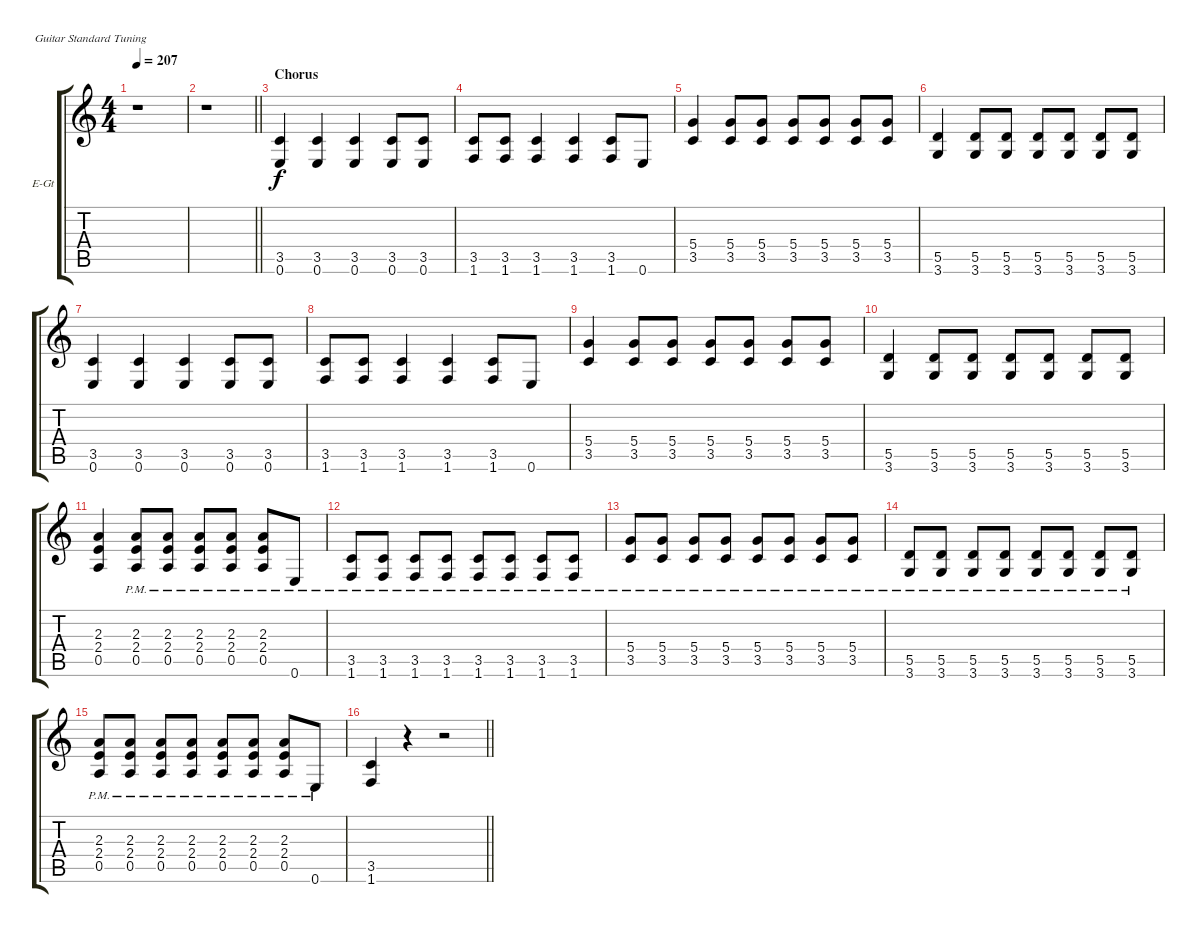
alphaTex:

\defaultSystemsLayout 4
\bracketExtendMode groupsimilarinstruments
\firstSystemTrackNameOrientation horizontal
\otherSystemsTrackNameOrientation horizontal
\track ("Guitar 3" "E-Gt") {instrument distortionguitar}
\staff {score tabs}
\tuning (E4 B3 G3 D3 A2 E2)
\ts (4 4)
\tempo 207
\clef g2
\ks c
r.1{dy f} |
\barLineRight lightlight
r.1 |
\section ("" "Chorus")
(3.5 0.6).4 (3.5 0.6).4 (3.5 0.6).4 (3.5 0.6).8 (3.5 0.6).8 |
(3.5 1.6).8 (3.5 1.6).8 (3.5 1.6).4 (3.5 1.6).4 (3.5 1.6).8 0.6.8 |
(3.5 5.4).4 (3.5 5.4).8 (3.5 5.4).8 (3.5 5.4).8 (3.5 5.4).8 (3.5 5.4).8 (3.5 5.4).8 |
(3.6 5.5).4 (3.6 5.5).8 (3.6 5.5).8 (3.6 5.5).8 (3.6 5.5).8 (3.6 5.5).8 (3.6 5.5).8 |
(3.5 0.6).4 (3.5 0.6).4 (3.5 0.6).4 (3.5 0.6).8 (3.5 0.6).8 |
(3.5 1.6).8 (3.5 1.6).8 (3.5 1.6).4 (3.5 1.6).4 (3.5 1.6).8 0.6.8 |
(3.5 5.4).4 (3.5 5.4).8 (3.5 5.4).8 (3.5 5.4).8 (3.5 5.4).8 (3.5 5.4).8 (3.5 5.4).8 |
(3.6 5.5).4 (3.6 5.5).8 (3.6 5.5).8 (3.6 5.5).8 (3.6 5.5).8 (3.6 5.5).8 (3.6 5.5).8 |
(0.5 2.4 2.3).4 (0.5{pm} 2.4{pm} 2.3{pm}).8 (0.5{pm} 2.4{pm} 2.3{pm}).8 (0.5{pm} 2.4{pm} 2.3{pm}).8 (0.5{pm} 2.4{pm} 2.3{pm}).8 (0.5{pm} 2.4{pm} 2.3{pm}).8 0.6{pm}.8 |
(3.5{pm} 1.6{pm}).8 (3.5{pm} 1.6{pm}).8 (3.5{pm} 1.6{pm}).8 (3.5{pm} 1.6{pm}).8 (3.5{pm} 1.6{pm}).8 (3.5{pm} 1.6{pm}).8 (3.5{pm} 1.6{pm}).8 (3.5{pm} 1.6{pm}).8 |
(5.4{pm} 3.5{pm}).8 (5.4{pm} 3.5{pm}).8 (5.4{pm} 3.5{pm}).8 (5.4{pm} 3.5{pm}).8 (5.4{pm} 3.5{pm}).8 (5.4{pm} 3.5{pm}).8 (5.4{pm} 3.5{pm}).8 (5.4{pm} 3.5{pm}).8 |
(5.5{pm} 3.6{pm}).8 (5.5{pm} 3.6{pm}).8 (5.5{pm} 3.6{pm}).8 (5.5{pm} 3.6{pm}).8 (5.5{pm} 3.6{pm}).8 (5.5{pm} 3.6{pm}).8 (5.5{pm} 3.6{pm}).8 (5.5{pm} 3.6{pm}).8 |
(0.5{pm} 2.4{pm} 2.3{pm}).8 (0.5{pm} 2.4{pm} 2.3{pm}).8 (0.5{pm} 2.4{pm} 2.3{pm}).8 (0.5{pm} 2.4{pm} 2.3{pm}).8 (0.5{pm} 2.4{pm} 2.3{pm}).8 (0.5{pm} 2.4{pm} 2.3{pm}).8 (0.5{pm} 2.4{pm} 2.3{pm}).8 0.6{pm}.8 |
\barLineRight lightlight
(1.6 3.5).4 r.4 r.2
